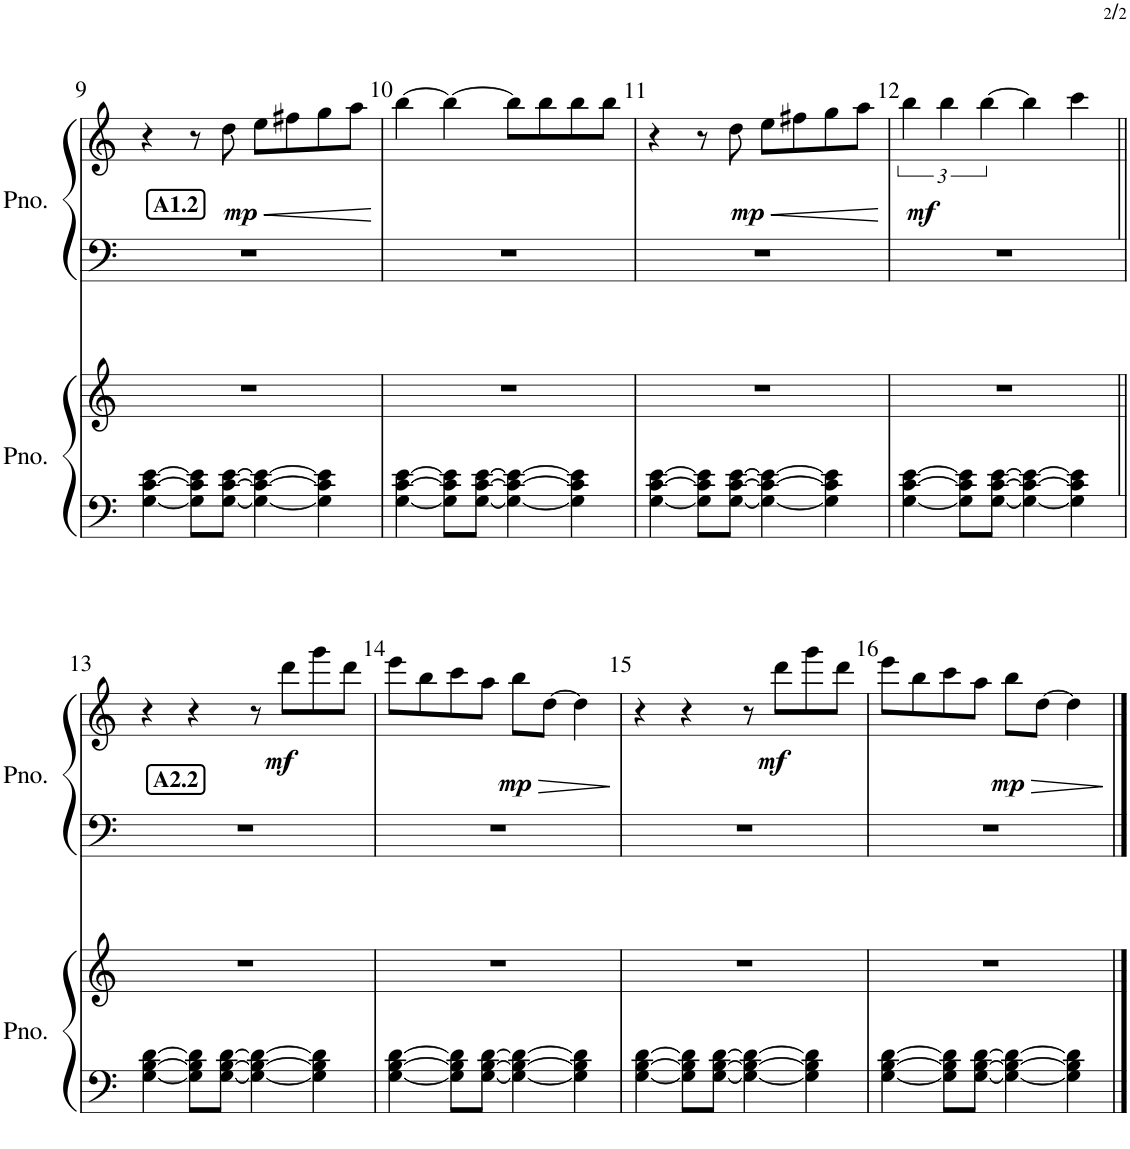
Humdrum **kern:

**kern	**kern	**kern	**kern	**dynam
*part2	*part2	*part1	*part1	*part1
*staff4	*staff3	*staff2	*staff1	*staff1/2
*I"ピアノ	*	*I"ピアノ	*	*
!!LO:PB:g=z
*clefF4	*clefG2	*clefF4	*clefG2	*
*k[]	*k[]	*k[]	*k[]	*
*M4/4	*M4/4	*M4/4	*M4/4	*
!!LO:REH:place=s1:b:B:cj:fs=11:t=A1.2
=9	=9	=9	=9	=9
[4G\ [4c\ [4e\	1r	1r	4r	.
8G\] 8c\] 8e\]L	.	.	8r	.
!	!	!	!	!LO:HP:b
!	!	!	!	!LO:DY:n=1:b
[8G\ [8c\ [8e\J	.	.	8dd\	< mp
4G\_ 4c\_ 4e\_	.	.	8ee\L	.
.	.	.	8ff#X\	.
4G\] 4c\] 4e\]	.	.	8gg\	.
.	.	.	8aa\J	.
.	.	.	.	[
=10	=10	=10	=10	=10
[4G\ [4c\ [4e\	1r	1r	[4bb\	.
8G\] 8c\] 8e\]L	.	.	4bb\_	.
[8G\ [8c\ [8e\J	.	.	.	.
4G\_ 4c\_ 4e\_	.	.	8bb\L]	.
.	.	.	8bb\	.
4G\] 4c\] 4e\]	.	.	8bb\	.
.	.	.	8bb\J	.
=11	=11	=11	=11	=11
[4G\ [4c\ [4e\	1r	1r	4r	.
8G\] 8c\] 8e\]L	.	.	8r	.
!	!	!	!	!LO:HP:b
!	!	!	!	!LO:DY:n=1:b
[8G\ [8c\ [8e\J	.	.	8dd\	< mp
4G\_ 4c\_ 4e\_	.	.	8ee\L	.
.	.	.	8ff#X\	.
4G\] 4c\] 4e\]	.	.	8gg\	.
.	.	.	8aa\J	.
.	.	.	.	[
=12	=12	=12	=12	=12
!	!	!	!	!LO:DY:b
[4G\ [4c\ [4e\	1r	1r	6bb\	mf
.	.	.	6bb\	.
8G\] 8c\] 8e\]L	.	.	.	.
.	.	.	[6bb\	.
[8G\ [8c\ [8e\J	.	.	.	.
4G\_ 4c\_ 4e\_	.	.	4bb\]	.
4G\] 4c\] 4e\]	.	.	4ccc\	.
!!LO:LB:g=z
!!LO:REH:place=s1:b:B:cj:fs=11:t=A2.2
=13||	=13||	=13||	=13||	=13||
[4G\ [4B\ [4d\	1r	1r	4r	.
8G\] 8B\] 8d\]L	.	.	4r	.
[8G\ [8B\ [8d\J	.	.	.	.
4G\_ 4B\_ 4d\_	.	.	8r	.
!	!	!	!	!LO:DY:b
.	.	.	8ddd\L	mf
4G\] 4B\] 4d\]	.	.	8ggg\	.
.	.	.	8ddd\J	.
=14	=14	=14	=14	=14
[4G\ [4B\ [4d\	1r	1r	8eee\L	.
.	.	.	8bb\	.
8G\] 8B\] 8d\]L	.	.	8ccc\	.
[8G\ [8B\ [8d\J	.	.	8aa\J	.
!	!	!	!	!LO:HP:b
!	!	!	!	!LO:DY:n=1:b
4G\_ 4B\_ 4d\_	.	.	8bb\L	> mp
.	.	.	[8dd\J	.
4G\] 4B\] 4d\]	.	.	4dd\]	.
.	.	.	.	]
=15	=15	=15	=15	=15
[4G\ [4B\ [4d\	1r	1r	4r	.
8G\] 8B\] 8d\]L	.	.	4r	.
[8G\ [8B\ [8d\J	.	.	.	.
4G\_ 4B\_ 4d\_	.	.	8r	.
!	!	!	!	!LO:DY:b
.	.	.	8ddd\L	mf
4G\] 4B\] 4d\]	.	.	8ggg\	.
.	.	.	8ddd\J	.
=16	=16	=16	=16	=16
[4G\ [4B\ [4d\	1r	1r	8eee\L	.
.	.	.	8bb\	.
8G\] 8B\] 8d\]L	.	.	8ccc\	.
[8G\ [8B\ [8d\J	.	.	8aa\J	.
!	!	!	!	!LO:HP:b
!	!	!	!	!LO:DY:n=1:b
4G\_ 4B\_ 4d\_	.	.	8bb\L	> mp
.	.	.	[8dd\J	.
4G\] 4B\] 4d\]	.	.	4dd\]	.
.	.	.	.	]
==	==	==	==	==
*-	*-	*-	*-	*-
